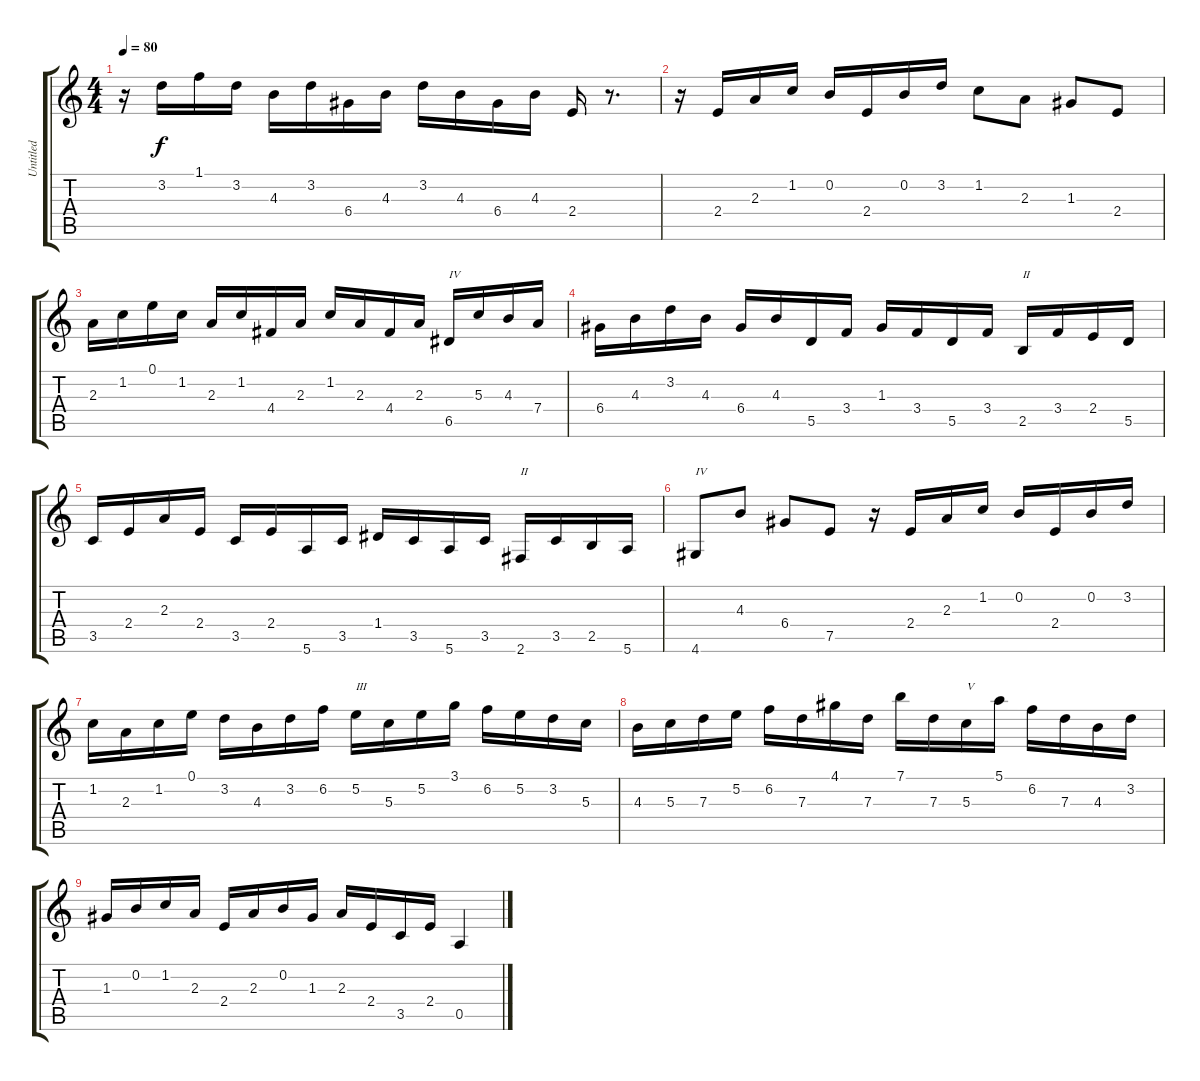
\track ("Untitled" "Untitled") {instrument acousticguitarnylon}
\staff {score tabs}
\tuning (E4 B3 G3 D3 A2 E2) {hide}
\ts (4 4)
\tempo 80
\clef g2
\ks c
r.16{dy f} 3.2.16 1.1.16 3.2.16 4.3.16 3.2.16 6.4.16 4.3.16 3.2.16 4.3.16 6.4.16 4.3.16 2.4.16 r.8{d} |
r.16 2.4.16 2.3.16 1.2.16 0.2.16 2.4.16 0.2.16 3.2.16 1.2.8 2.3.8 1.3.8 2.4.8 |
2.3.16 1.2.16 0.1.16 1.2.16 2.3.16 1.2.16 4.4.16 2.3.16 1.2.16 2.3.16 4.4.16 2.3.16 6.5.16{txt "IV"} 5.3.16 4.3.16 7.4.16 |
6.4.16 4.3.16 3.2.16 4.3.16 6.4.16 4.3.16 5.5.16 3.4.16 1.3.16 3.4.16 5.5.16 3.4.16 2.5.16{txt "II"} 3.4.16 2.4.16 5.5.16 |
3.5.16 2.4.16 2.3.16 2.4.16 3.5.16 2.4.16 5.6.16 3.5.16 1.4.16 3.5.16 5.6.16 3.5.16 2.6.16{txt "II"} 3.5.16 2.5.16 5.6.16 |
4.6.8{txt "IV"} 4.3.8 6.4.8 7.5.8 r.16 2.4.16 2.3.16 1.2.16 0.2.16 2.4.16 0.2.16 3.2.16 |
1.2.16 2.3.16 1.2.16 0.1.16 3.2.16 4.3.16 3.2.16 6.2.16 5.2.16{txt "III"} 5.3.16 5.2.16 3.1.16 6.2.16 5.2.16 3.2.16 5.3.16 |
4.3.16 5.3.16 7.3.16 5.2.16 6.2.16 7.3.16 4.1.16 7.3.16 7.1.16 7.3.16 5.3.16{txt "V"} 5.1.16 6.2.16 7.3.16 4.3.16 3.2.16 |
1.3.16 0.2.16 1.2.16 2.3.16 2.4.16 2.3.16 0.2.16 1.3.16 2.3.16 2.4.16 3.5.16 2.4.16 0.5.4
